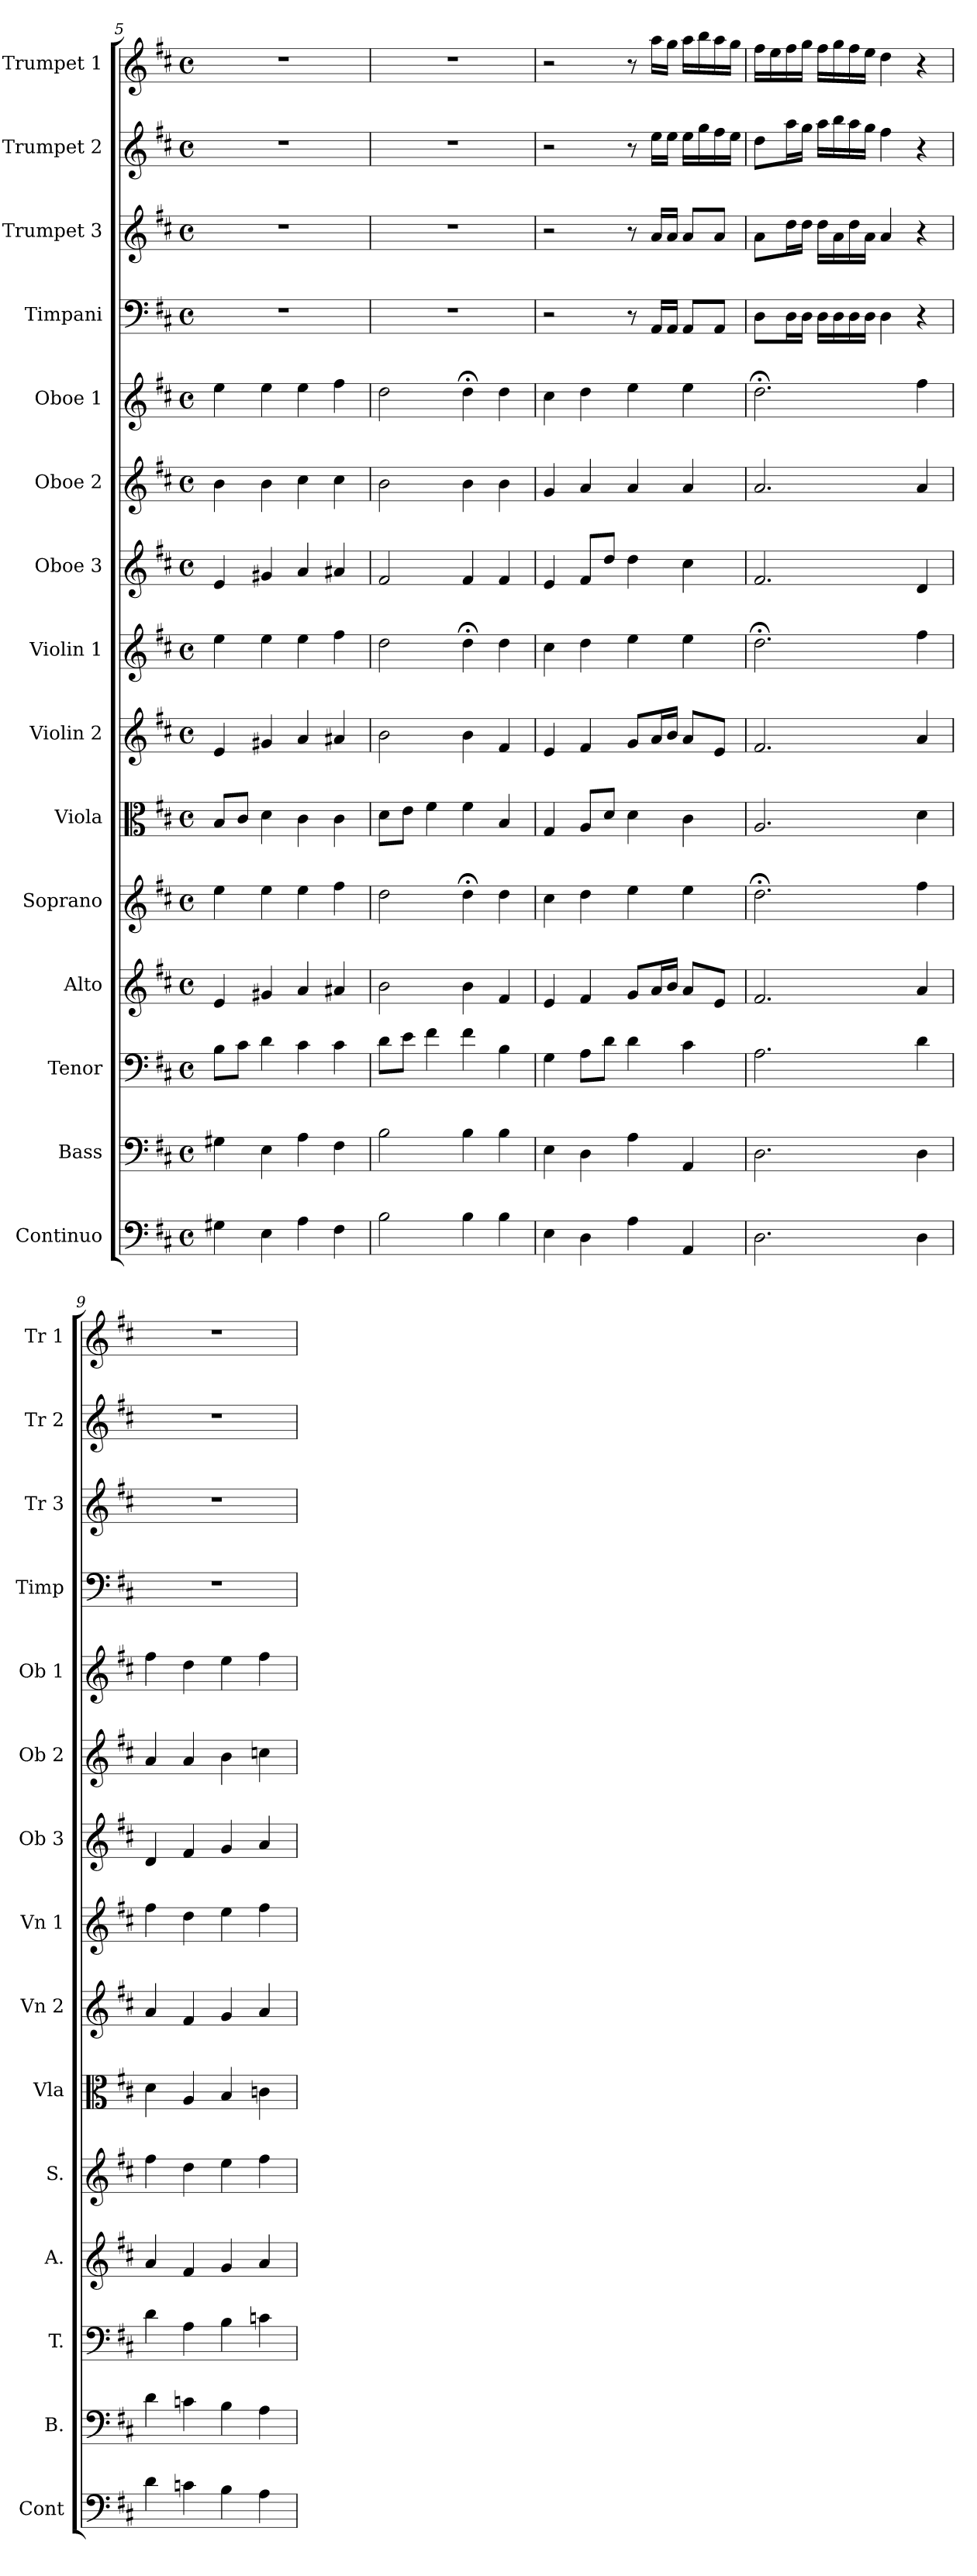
**kern	**kern	**kern	**kern	**kern	**kern	**kern	**kern	**kern	**kern	**kern	**kern	**kern	**kern	**kern
*part15	*part14	*part13	*part12	*part11	*part10	*part9	*part8	*part7	*part6	*part5	*part4	*part3	*part2	*part1
*staff15	*staff14	*staff13	*staff12	*staff11	*staff10	*staff9	*staff8	*staff7	*staff6	*staff5	*staff4	*staff3	*staff2	*staff1
*I"Continuo	*I"Bass	*I"Tenor	*I"Alto	*I"Soprano	*I"Viola	*I"Violin 2	*I"Violin 1	*I"Oboe 3	*I"Oboe 2	*I"Oboe 1	*I"Timpani	*I"Trumpet 3	*I"Trumpet 2	*I"Trumpet 1
*I'Cont	*I'B.	*I'T.	*I'A.	*I'S.	*I'Vla	*I'Vn 2	*I'Vn 1	*I'Ob 3	*I'Ob 2	*I'Ob 1	*I'Timp	*I'Tr 3	*I'Tr 2	*I'Tr 1
!!LO:PB:g=z
*clefF4	*clefF4	*clefF4	*clefG2	*clefG2	*clefC3	*clefG2	*clefG2	*clefG2	*clefG2	*clefG2	*clefF4	*clefG2	*clefG2	*clefG2
*k[f#c#]	*k[f#c#]	*k[f#c#]	*k[f#c#]	*k[f#c#]	*k[f#c#]	*k[f#c#]	*k[f#c#]	*k[f#c#]	*k[f#c#]	*k[f#c#]	*k[f#c#]	*k[f#c#]	*k[f#c#]	*k[f#c#]
*D:	*D:	*D:	*D:	*D:	*D:	*D:	*D:	*D:	*D:	*D:	*D:	*D:	*D:	*D:
*M4/4	*M4/4	*M4/4	*M4/4	*M4/4	*M4/4	*M4/4	*M4/4	*M4/4	*M4/4	*M4/4	*M4/4	*M4/4	*M4/4	*M4/4
*met(c)	*met(c)	*met(c)	*met(c)	*met(c)	*met(c)	*met(c)	*met(c)	*met(c)	*met(c)	*met(c)	*met(c)	*met(c)	*met(c)	*met(c)
=5	=5	=5	=5	=5	=5	=5	=5	=5	=5	=5	=5	=5	=5	=5
4G#X\	4G#X\	8B\L	4e/	4ee\	8B/L	4e/	4ee\	4e/	4b\	4ee\	1r	1r	1r	1r
.	.	8c#\J	.	.	8c#/J	.	.	.	.	.	.	.	.	.
4E\	4E\	4d\	4g#X/	4ee\	4d\	4g#X/	4ee\	4g#X/	4b\	4ee\	.	.	.	.
4A\	4A\	4c#\	4a/	4ee\	4c#\	4a/	4ee\	4a/	4cc#\	4ee\	.	.	.	.
4F#\	4F#\	4c#\	4a#X/	4ff#\	4c#\	4a#X/	4ff#\	4a#X/	4cc#\	4ff#\	.	.	.	.
=6	=6	=6	=6	=6	=6	=6	=6	=6	=6	=6	=6	=6	=6	=6
2B\	2B\	8d\L	2b\	2dd\	8d\L	2b\	2dd\	2f#/	2b\	2dd\	1r	1r	1r	1r
.	.	8e\J	.	.	8e\J	.	.	.	.	.	.	.	.	.
.	.	4f#\	.	.	4f#\	.	.	.	.	.	.	.	.	.
4B\	4B\	4f#\	4b\	4dd;<\	4f#\	4b\	4dd;<\	4f#/	4b\	4dd;<\	.	.	.	.
4B\	4B\	4B\	4f#/	4dd\	4B/	4f#/	4dd\	4f#/	4b\	4dd\	.	.	.	.
=7	=7	=7	=7	=7	=7	=7	=7	=7	=7	=7	=7	=7	=7	=7
4E\	4E\	4G\	4e/	4cc#\	4G/	4e/	4cc#\	4e/	4g/	4cc#\	2r	2r	2r	2r
4D\	4D\	8A\L	4f#/	4dd\	8A/L	4f#/	4dd\	8f#/L	4a/	4dd\	.	.	.	.
.	.	8d\J	.	.	8d/J	.	.	8dd/J	.	.	.	.	.	.
4A\	4A\	4d\	8g/L	4ee\	4d\	8g/L	4ee\	4dd\	4a/	4ee\	8r	8r	8r	8r
.	.	.	16a/L	.	.	16a/L	.	.	.	.	16AA/LL	16a/LL	16ee\LL	16aa\LL
.	.	.	16b/JJ	.	.	16b/JJ	.	.	.	.	16AA/JJ	16a/JJ	16ee\JJ	16gg\JJ
4AA/	4AA/	4c#\	8a/L	4ee\	4c#\	8a/L	4ee\	4cc#\	4a/	4ee\	8AA/L	8a/L	16ee\LL	16aa\LL
.	.	.	.	.	.	.	.	.	.	.	.	.	16gg\	16bb\
.	.	.	8e/J	.	.	8e/J	.	.	.	.	8AA/J	8a/J	16ff#\	16aa\
.	.	.	.	.	.	.	.	.	.	.	.	.	16ee\JJ	16gg\JJ
=8	=8	=8	=8	=8	=8	=8	=8	=8	=8	=8	=8	=8	=8	=8
2.D\	2.D\	2.A\	2.f#/	2.dd;<\	2.A/	2.f#/	2.dd;<\	2.f#/	2.a/	2.dd;<\	8D\L	8a\L	8dd\L	16ff#\LL
.	.	.	.	.	.	.	.	.	.	.	.	.	.	16ee\
.	.	.	.	.	.	.	.	.	.	.	16D\L	16dd\L	16aa\L	16ff#\
.	.	.	.	.	.	.	.	.	.	.	16D\JJ	16dd\JJ	16gg\JJ	16gg\JJ
.	.	.	.	.	.	.	.	.	.	.	16D\LL	16dd\LL	16aa\LL	16ff#\LL
.	.	.	.	.	.	.	.	.	.	.	16D\	16a\	16bb\	16gg\
.	.	.	.	.	.	.	.	.	.	.	16D\	16dd\	16aa\	16ff#\
.	.	.	.	.	.	.	.	.	.	.	16D\JJ	16a\JJ	16gg\JJ	16ee\JJ
.	.	.	.	.	.	.	.	.	.	.	4D\	4a/	4ff#\	4dd\
4D\	4D\	4d\	4a/	4ff#\	4d\	4a/	4ff#\	4d/	4a/	4ff#\	4r	4r	4r	4r
=9	=9	=9	=9	=9	=9	=9	=9	=9	=9	=9	=9	=9	=9	=9
4d\	4d\	4d\	4a/	4ff#\	4d\	4a/	4ff#\	4d/	4a/	4ff#\	1r	1r	1r	1r
4cn\	4cn\	4A\	4f#/	4dd\	4A/	4f#/	4dd\	4f#/	4a/	4dd\	.	.	.	.
4B\	4B\	4B\	4g/	4ee\	4B/	4g/	4ee\	4g/	4b\	4ee\	.	.	.	.
4A\	4A\	4cn\	4a/	4ff#\	4cn\	4a/	4ff#\	4a/	4ccn\	4ff#\	.	.	.	.
=	=	=	=	=	=	=	=	=	=	=	=	=	=	=
*-	*-	*-	*-	*-	*-	*-	*-	*-	*-	*-	*-	*-	*-	*-
